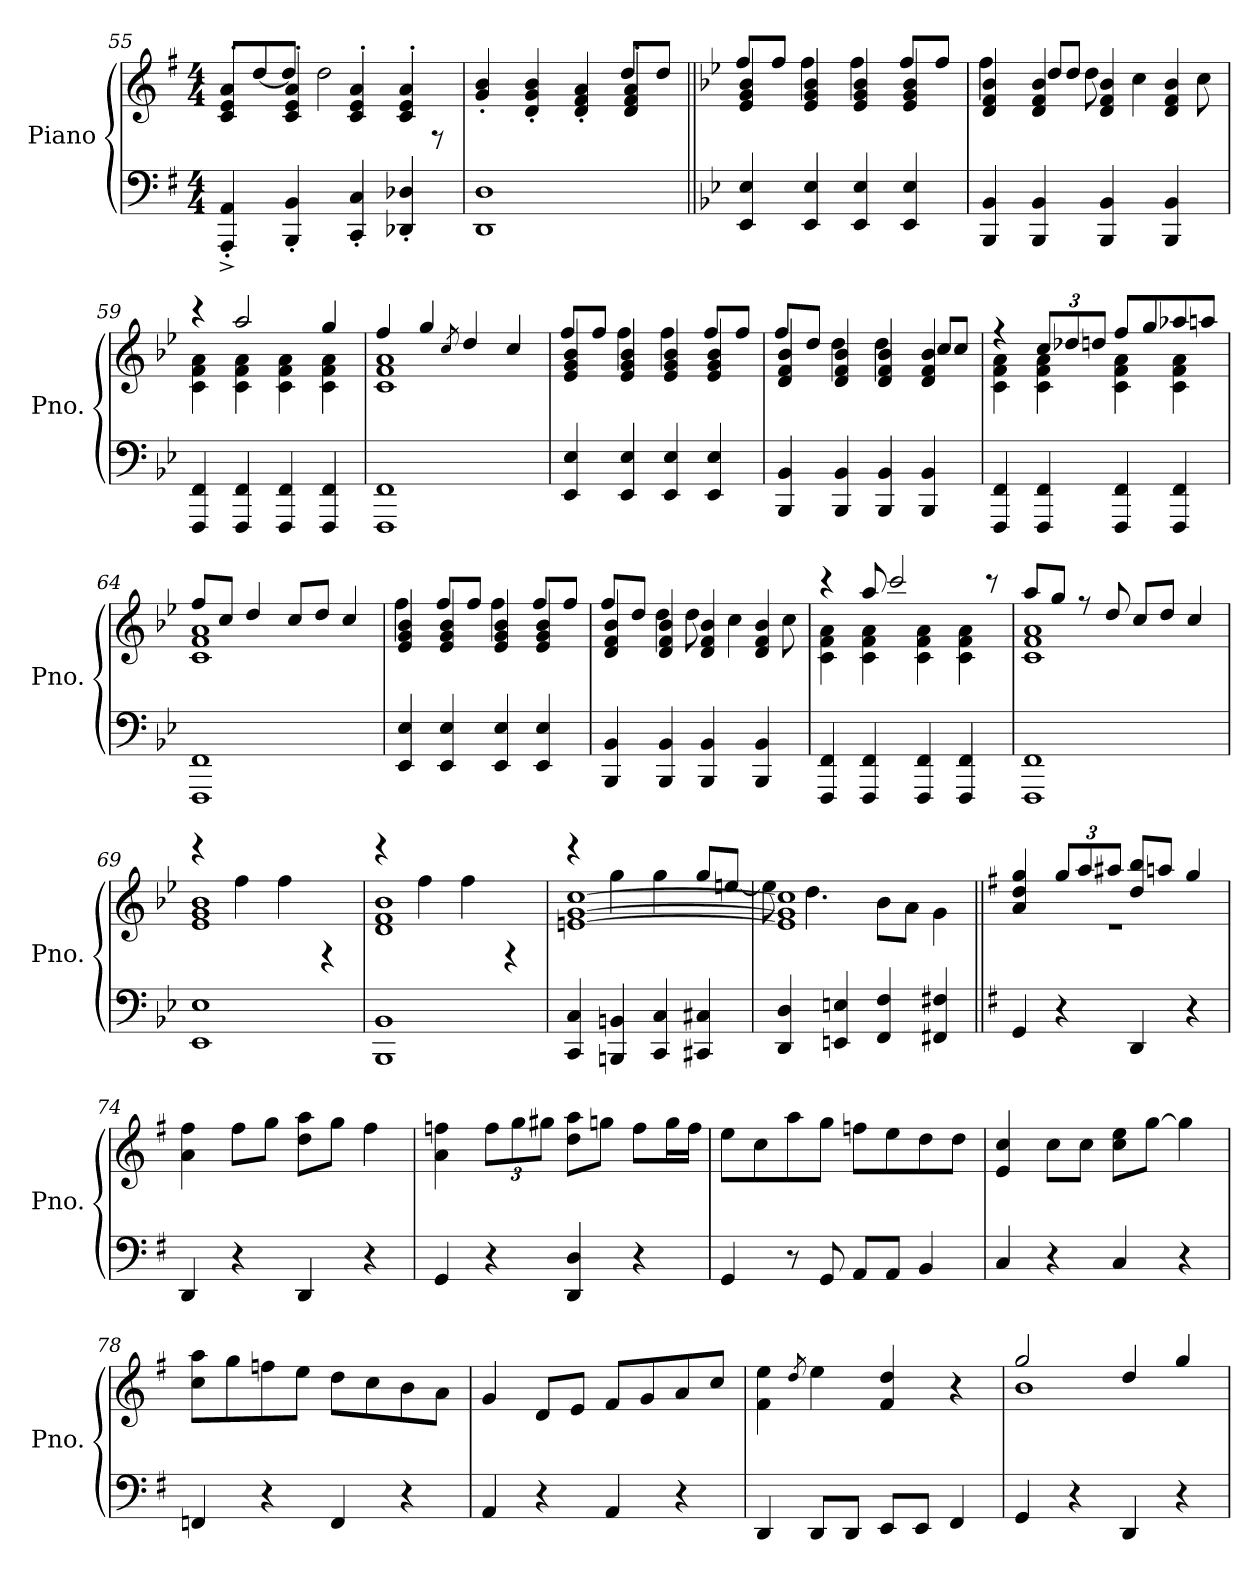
**kern	**kern
*part1	*part1
*staff2	*staff1
*I"Piano	*
*I'Pno.	*
*clefF4	*clefG2
*k[f#]	*k[f#]
*M4/4	*M4/4
=55	=55
*	*^
4AAA/'^ 4AA/'^	4c/' 4e/' 4a/'	8a/L
.	.	[8dd/
4BBB/' 4BB/'	4c/' 4e/' 4a/'	8dd/J]
.	.	2dd\
4CC/' 4C/'	4c/' 4e/' 4a/'	.
4DD-X/' 4D-X/'	4c/' 4e/' 4a/'	.
.	.	8r
!!LO:LB:g=z	!!
=56	=56	=56
1DD 1D	4d/yy' 4g/' 4b/'	4ryy
.	4d/' 4g/' 4b/'	4ryy
.	4d/' 4f#/' 4a/'	4ryy
.	4d/' 4f#/' 4a/'	8dd/L
.	.	8dd/J
=57||	=57||	=57||
*k[b-e-]	*k[b-e-]	*
4EE-/ 4E-/	4e-/ 4g/ 4b-/	8ff/L
.	.	8ff/J
4EE-/ 4E-/	4e-/ 4g/ 4b-/	4ff\
4EE-/ 4E-/	4e-/ 4g/ 4b-/	4ff\
4EE-/ 4E-/	4e-/ 4g/ 4b-/	8ff/L
.	.	8ff/J
=58	=58	=58
4BBB-/ 4BB-/	4d/ 4f/ 4b-/	4ff\
4BBB-/ 4BB-/	4d/ 4f/ 4b-/	8dd/L
.	.	8dd/J
4BBB-/ 4BB-/	4d/ 4f/ 4b-/	8dd\
.	.	4cc\
4BBB-/ 4BB-/	4d/ 4f/ 4b-/	.
.	.	8cc\
=59	=59	=59
*^	*	*
4FFF/ 4FF/	2ryy	4r	4c\ 4f\ 4a\
4FFF/ 4FF/	.	2aa/	4c\ 4f\ 4a\
4FFF/ 4FF/	4ryy	.	4c\ 4f\ 4a\
4FFF/ 4FF/	4ryy	4gg/	4c\ 4f\ 4a\
*v	*v	*	*
=60	=60	=60
1FFF 1FF	4ff/	1c 1f 1a
.	4gg/	.
.	8qcc/	.
.	4dd/	.
.	4cc/	.
=61	=61	=61
4EE-/ 4E-/	4e-/ 4g/ 4b-/	8ff/L
.	.	8ff/J
4EE-/ 4E-/	4e-/ 4g/ 4b-/	4ff\
4EE-/ 4E-/	4e-/ 4g/ 4b-/	4ff\
4EE-/ 4E-/	4e-/ 4g/ 4b-/	8ff/L
.	.	8ff/J
!!LO:LB:g=z	!!
=62	=62	=62
4BBB-/ 4BB-/	4d/ 4f/ 4b-/	8ff/L
.	.	8dd/J
4BBB-/ 4BB-/	4d/ 4f/ 4b-/	4dd\
4BBB-/ 4BB-/	4d/ 4f/ 4b-/	4dd\
4BBB-/ 4BB-/	4d/ 4f/ 4b-/	8cc/L
.	.	8cc/J
=63	=63	=63
*^	*	*
4FFF/ 4FF/	2ryy	4r	4c\ 4f\ 4a\
*	*	*Xbrackettup	*
4FFF/ 4FF/	.	12cc/L	4c\ 4f\ 4a\
.	.	12dd-X/	.
.	.	12ddn/J	.
4FFF/ 4FF/	4ryy	8ff/L	4c\ 4f\ 4a\
.	.	8gg/	.
4FFF/ 4FF/	4ryy	8aa-X/	4c\ 4f\ 4a\
.	.	8aan/J	.
*v	*v	*	*
=64	=64	=64
1FFF 1FF	8ff/L	1c 1f 1a
.	8cc/J	.
.	4dd/	.
.	8cc/L	.
.	8dd/J	.
.	4cc/	.
=65	=65	=65
4EE-/ 4E-/	4e-/ 4g/ 4b-/	4ff\
4EE-/ 4E-/	4e-/ 4g/ 4b-/	8ff/L
.	.	8ff/J
4EE-/ 4E-/	4e-/ 4g/ 4b-/	4ff\
4EE-/ 4E-/	4e-/ 4g/ 4b-/	8ff/L
.	.	8ff/J
=66	=66	=66
4BBB-/ 4BB-/	4d/ 4f/ 4b-/	8ff/L
.	.	8dd/J
4BBB-/ 4BB-/	4d/ 4f/ 4b-/	4dd\
4BBB-/ 4BB-/	4d/ 4f/ 4b-/	8dd\
.	.	4cc\
4BBB-/ 4BB-/	4d/ 4f/ 4b-/	.
.	.	8cc\
!!LO:LB:g=z	!!
=67	=67	=67
*^	*	*
4FFF/ 4FF/	2ryy	4r	4c\ 4f\ 4a\
4FFF/ 4FF/	.	8aa/	4c\ 4f\ 4a\
.	.	2ccc/	.
4FFF/ 4FF/	4ryy	.	4c\ 4f\ 4a\
4FFF/ 4FF/	4ryy	.	4c\ 4f\ 4a\
.	.	8r	.
*v	*v	*	*
=68	=68	=68
1FFF 1FF	8aa/L	1c 1f 1a
.	8gg/J	.
.	8r	.
.	8dd/	.
.	8cc/L	.
.	8dd/J	.
.	4cc/	.
=69	=69	=69
1EE- 1E-	1e- 1g 1b-	4reee
.	.	4ff\
.	.	4ff\
.	.	4r
=70	=70	=70
1BBB- 1BB-	1d 1f 1b-	4reee
.	.	4ff\
.	.	4ff\
.	.	4r
=71	=71	=71
4CC/ 4C/	[1en [1g [1cc	4reee
4BBBn/ 4BBn/	.	4gg\
4CC/ 4C/	.	4gg\
4CC#X/ 4C#X/	.	8gg/L
.	.	[8een/J
=72	=72	=72
4DD/ 4D/	1e] 1g] 1cc]	8ee\]
.	.	4.dd\
4EEn/ 4En/	.	.
4FF/ 4F/	.	8b-\L
.	.	8a\J
4FF#X/ 4F#X/	.	4g\
!!LO:LB:g=z	!!
=73||	=73||	=73||
*k[f#]	*k[f#]	*
4GG/	4a/ 4dd/ 4gg/	1r
4r	12gg/L	.
.	12aa/	.
.	12aa#X/J	.
4DD/	8dd/ 8bb/L	.
.	8aan/J	.
4r	4gg/	.
*	*v	*v
=74	=74
4DD/	4a\ 4ff#\
4r	8ff#\L
.	8gg\J
4DD/	8dd\ 8aa\L
.	8gg\J
4r	4ff#\
=75	=75
4GG/	4a\ 4ffn\
4r	12ff\L
.	12gg\
.	12gg#X\J
4DD/ 4D/	8dd\ 8aa\L
.	8ggn\J
4r	8ff\L
.	16gg\L
.	16ff\JJ
=76	=76
4GG/	8ee\L
.	8cc\
8r	8aa\
8GG/	8gg\J
8AA/L	8ffn\L
8AA/J	8ee\
4BB/	8dd\
.	8dd\J
=77	=77
4C/	4e/ 4cc/
4r	8cc\L
.	8cc\J
4C/	8cc\ 8ee\L
.	[8gg\J
4r	4gg\]
!!LO:PB:g=z
=78	=78
4FFn/	8cc\ 8aa\L
.	8gg\
4r	8ffn\
.	8ee\J
4FF/	8dd\L
.	8cc\
4r	8b\
.	8a\J
=79	=79
4AA/	4g/
4r	8d/L
.	8e/J
4AA/	8f#/L
.	8g/
4r	8a/
.	8cc/J
=80	=80
4DD/	4f#\ 4ee\
.	8qdd/
8DD/L	4ee\
8DD/J	.
8EE/L	4f#/ 4dd/
8EE/J	.
4FF#/	4r
=81	=81
*	*^
4GG/	2gg/	1b
4r	.	.
4DD/	4dd/	.
4r	4gg/	.
*	*v	*v
=	=
*-	*-
